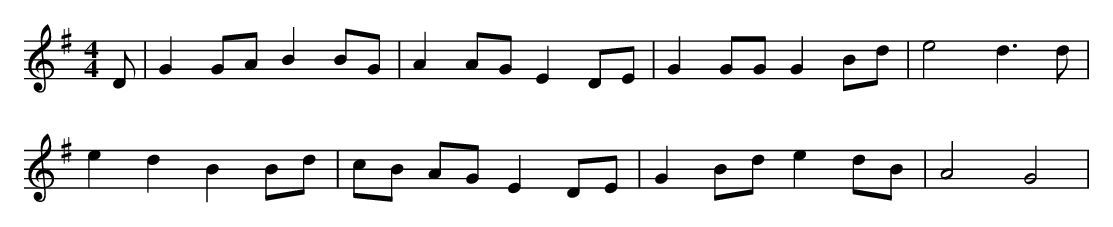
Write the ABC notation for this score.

X:1
M:4/4
K:G
D|G2 GA B2 BG|A2 AG E2 DE|G2 GG G2 Bd|e4 d3d|
e2 d2 B2 Bd|cB AG E2 DE|G2 Bd e2 dB|A4 G4|
